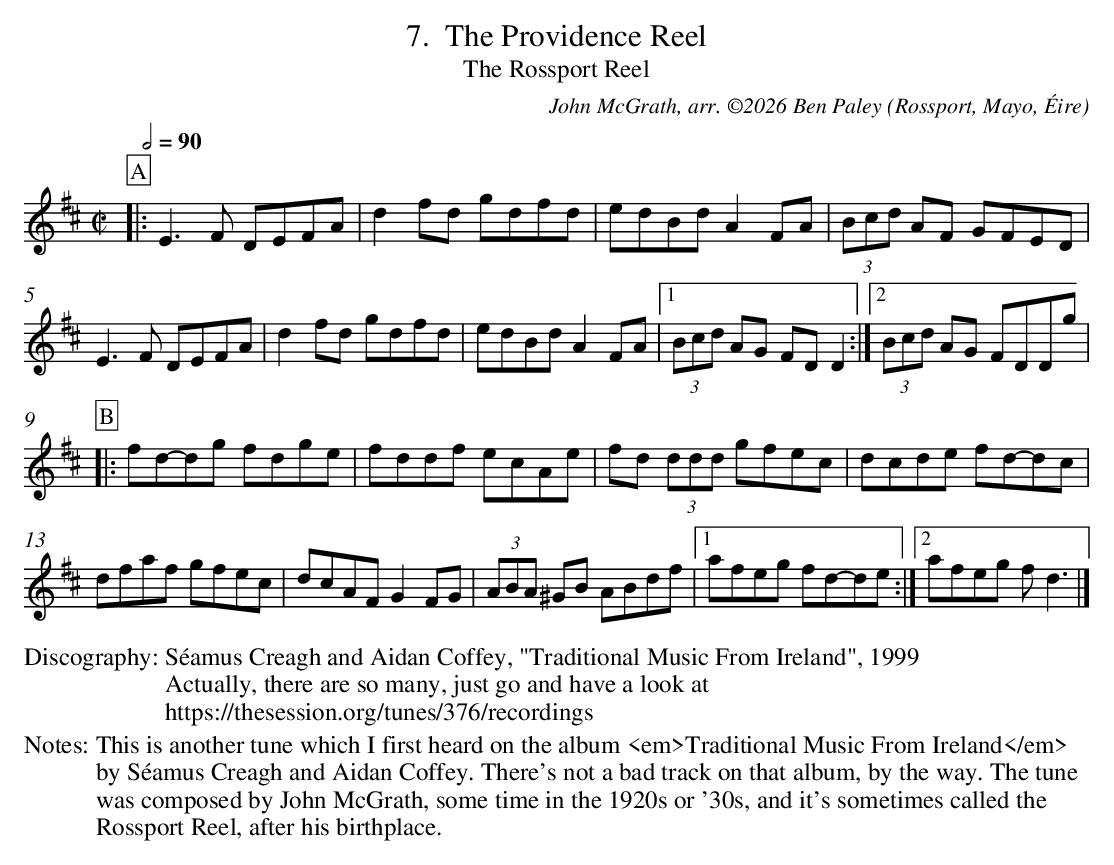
X:1
T:The Providence Reel
T:The Rossport Reel
L:1/8
M:C|
C:John McGrath, arr. ©2026 Ben Paley
O:Rossport, Mayo, Éire
Q:1/2=90
K:D
P:A
|: E3F DEFA | d2fd gdfd | edBd A2FA | (3 Bcd AF GFED |
E3F DEFA | d2fd gdfd | edBd A2FA |1 (3 Bcd AG FDD2 :|2 (3 Bcd AG FDDg |
P:B
|: fd-dg fdge | fddf ecAe | fd (3 ddd gfec | dcde fd-dc |
dfaf gfec | dcAF G2FG | (3 ABA ^GB ABdf |1 afeg fd-de :|2 afeg fd3 |]
